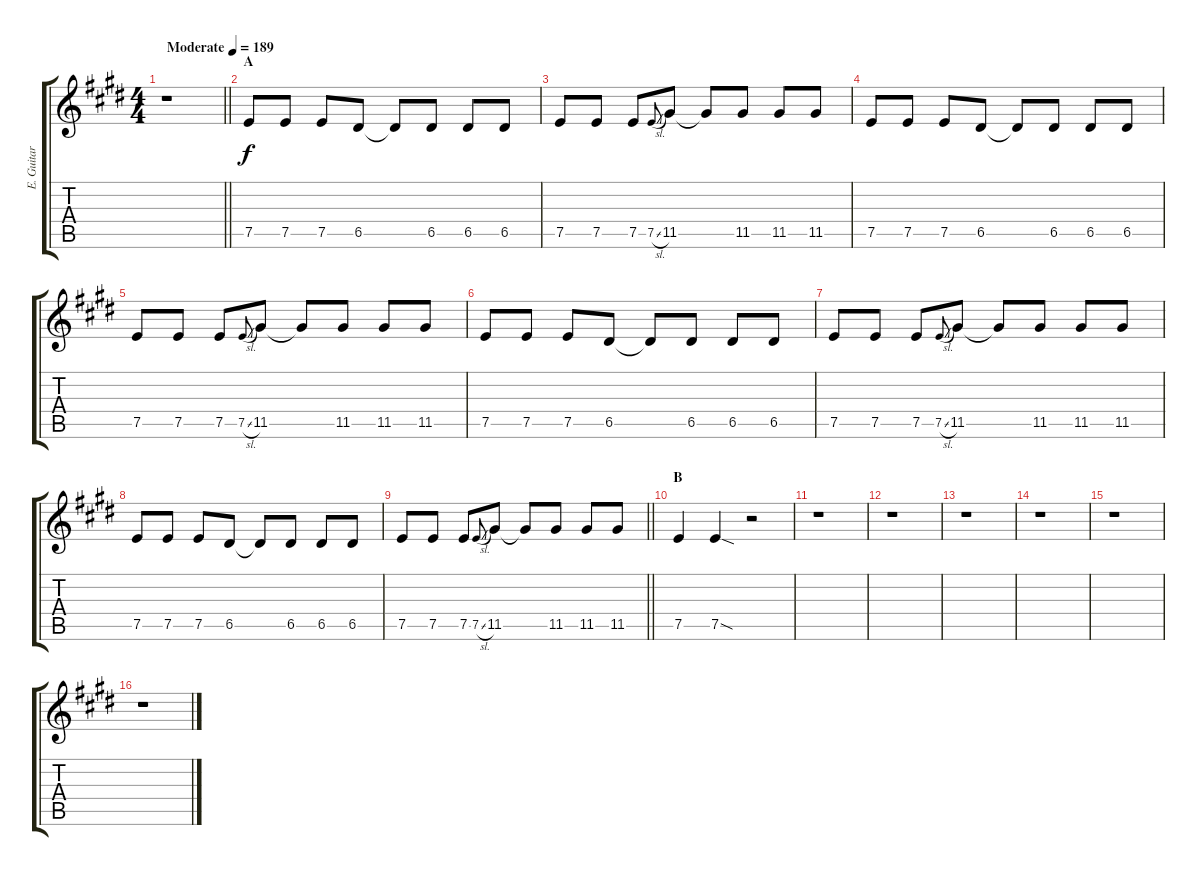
\track ("E. Guitar III" "E. Guitar ") {instrument overdrivenguitar}
\staff {score tabs}
\tuning (E4 B3 G3 D3 A2 E2) {hide}
\ts (4 4)
\tempo (189 "Moderate")
\clef g2
\barLineRight lightlight
\ks e
r.1{dy f instrument overdrivenguitar} |
\section ("" "A")
7.5.8 7.5.8 7.5.8 6.5.8 6.5{t}.8 6.5.8 6.5.8 6.5.8 |
7.5.8 7.5.8 7.5.8 7.5{sl}.8{gr onbeat} 11.5.8 11.5{t}.8 11.5.8 11.5.8 11.5.8 |
7.5.8 7.5.8 7.5.8 6.5.8 6.5{t}.8 6.5.8 6.5.8 6.5.8 |
7.5.8 7.5.8 7.5.8 7.5{sl}.8{gr onbeat} 11.5.8 11.5{t}.8 11.5.8 11.5.8 11.5.8 |
7.5.8 7.5.8 7.5.8 6.5.8 6.5{t}.8 6.5.8 6.5.8 6.5.8 |
7.5.8 7.5.8 7.5.8 7.5{sl}.8{gr onbeat} 11.5.8 11.5{t}.8 11.5.8 11.5.8 11.5.8 |
7.5.8 7.5.8 7.5.8 6.5.8 6.5{t}.8 6.5.8 6.5.8 6.5.8 |
\barLineRight lightlight
7.5.8 7.5.8 7.5.8 7.5{sl}.8{gr onbeat} 11.5.8 11.5{t}.8 11.5.8 11.5.8 11.5.8 |
\section ("" "B")
7.5.4 7.5{sod}.4 r.2 |
r.1 |
r.1 |
r.1 |
r.1 |
r.1 |
r.1
